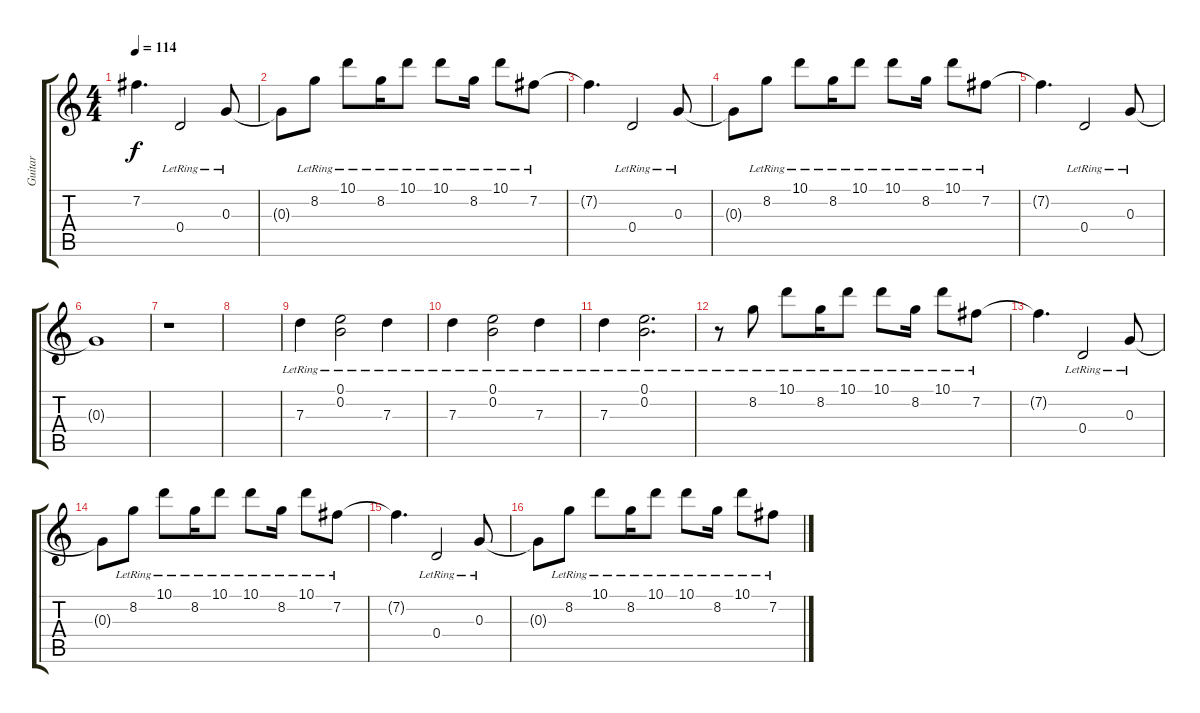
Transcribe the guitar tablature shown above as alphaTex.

\track ("Guitar" "Guitar") {instrument distortionguitar}
\staff {score tabs}
\tuning (E4 B3 G3 D3 A2 E2) {hide}
\ts (4 4)
\tempo 114
\clef g2
\ks c
7.2{t}.4{d dy f} 0.4{lr}.2 0.3{lr}.8 |
0.3{t}.8 8.2{lr}.8 10.1{lr}.8 8.2{lr}.16 10.1{lr}.8 10.1{lr}.8 8.2{lr}.16 10.1{lr}.8 7.2{lr}.8 |
7.2{t}.4{d} 0.4{lr}.2 0.3{lr}.8 |
0.3{t}.8 8.2{lr}.8 10.1{lr}.8 8.2{lr}.16 10.1{lr}.8 10.1{lr}.8 8.2{lr}.16 10.1{lr}.8 7.2{lr}.8 |
7.2{t}.4{d} 0.4{lr}.2 0.3{lr}.8 |
0.3{t}.1 |
r.1 |
|
7.3{lr}.4 (0.1{lr} 0.2{lr}).2 7.3{lr}.4 |
7.3{lr}.4 (0.1{lr} 0.2{lr}).2 7.3{lr}.4 |
7.3{lr}.4 (0.1{lr} 0.2{lr}).2{d} |
r.8 8.2{lr}.8 10.1{lr}.8 8.2{lr}.16 10.1{lr}.8 10.1{lr}.8 8.2{lr}.16 10.1{lr}.8 7.2{lr}.8 |
7.2{t}.4{d} 0.4{lr}.2 0.3{lr}.8 |
0.3{t}.8 8.2{lr}.8 10.1{lr}.8 8.2{lr}.16 10.1{lr}.8 10.1{lr}.8 8.2{lr}.16 10.1{lr}.8 7.2{lr}.8 |
7.2{t}.4{d} 0.4{lr}.2 0.3{lr}.8 |
0.3{t}.8 8.2{lr}.8 10.1{lr}.8 8.2{lr}.16 10.1{lr}.8 10.1{lr}.8 8.2{lr}.16 10.1{lr}.8 7.2{lr}.8
